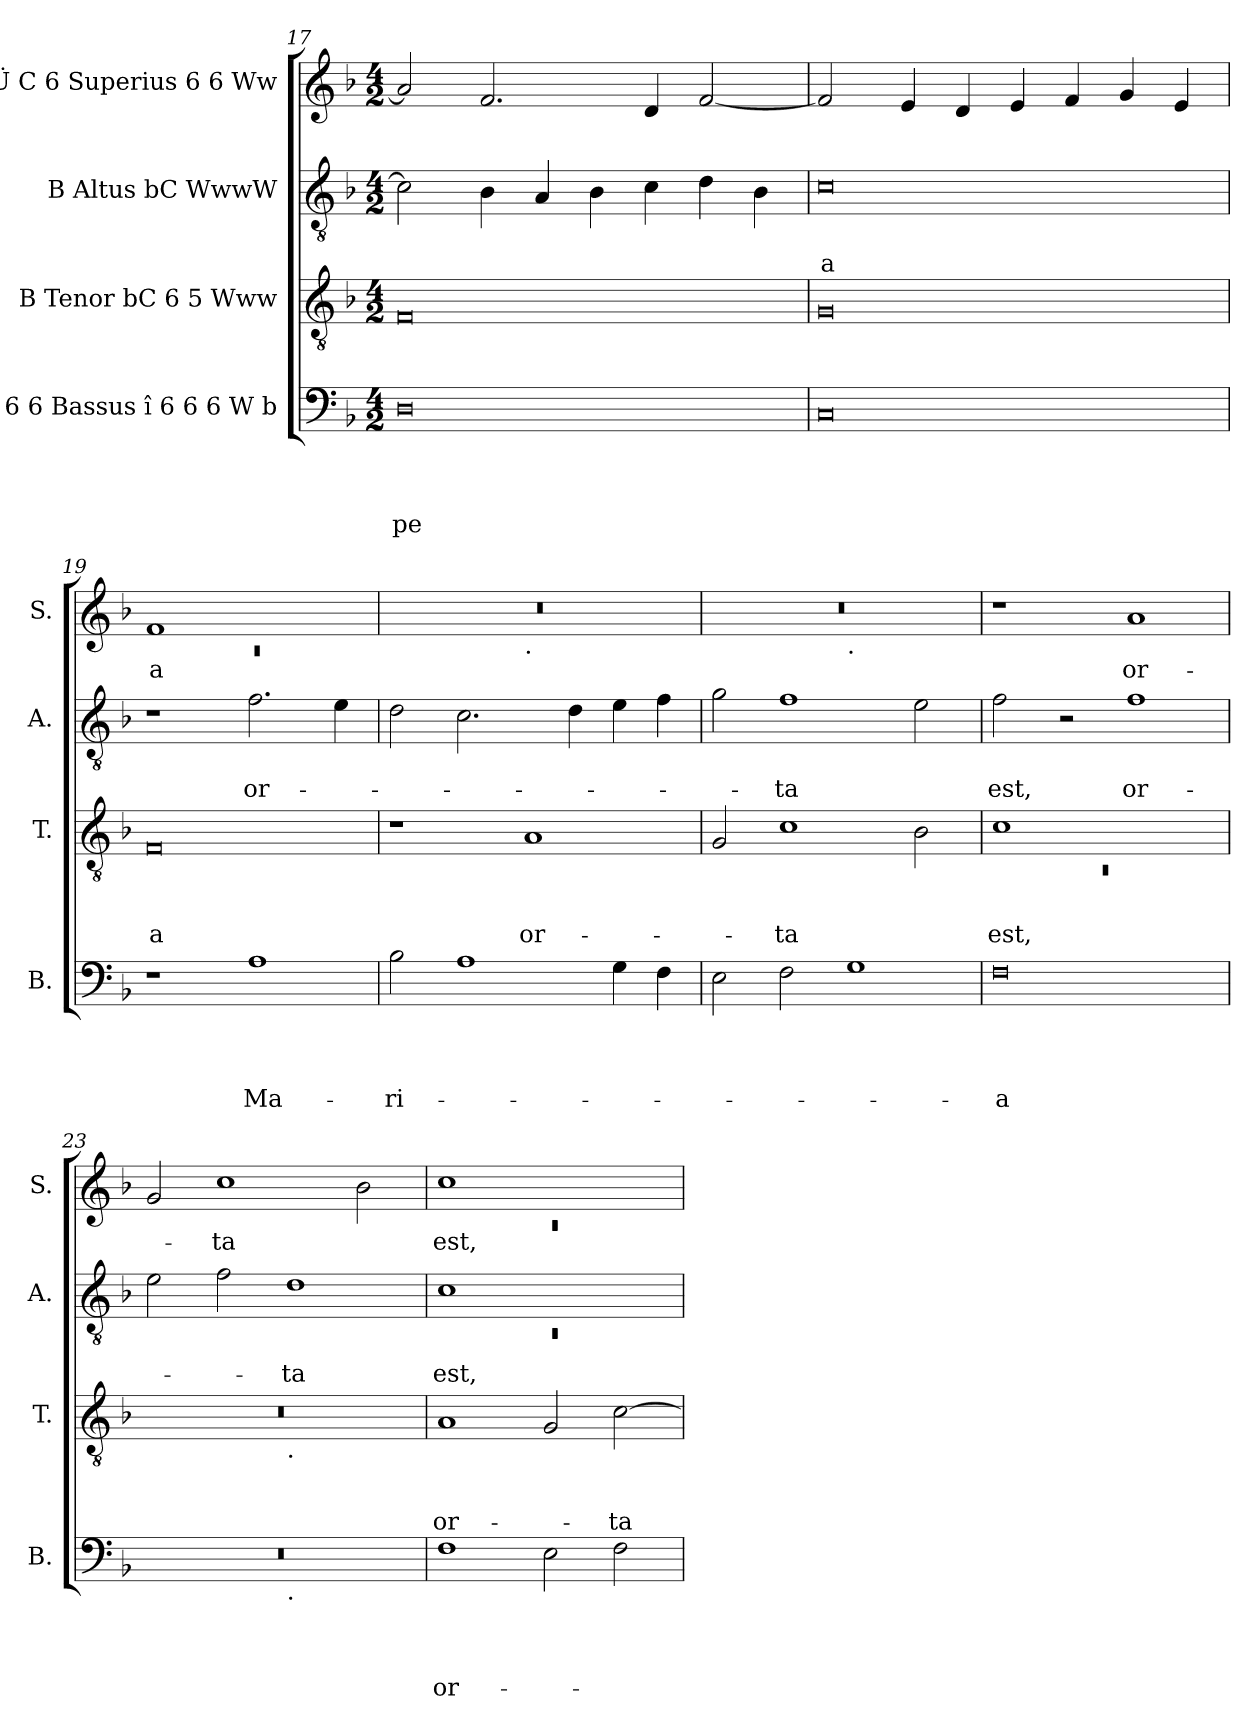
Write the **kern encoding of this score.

**kern	**text	**text	**text	**text	**kern	**text	**text	**text	**kern	**text	**text	**kern	**text
*part4	*part4	*part4	*part4	*part4	*part3	*part3	*part3	*part3	*part2	*part2	*part2	*part1	*part1
*staff4	*staff4	*staff4	*staff4	*staff4	*staff3	*staff3	*staff3	*staff3	*staff2	*staff2	*staff2	*staff1	*staff1
*I"C 6 6 Bassus î 6 6 6 W b	*	*	*	*	*I"B Tenor bC 6 5 Www	*	*	*	*I"B Altus bC WwwW	*	*	*I"b Ü C 6 Superius 6 6 Ww	*
*I'B.	*	*	*	*	*I'T.	*	*	*	*I'A.	*	*	*I'S.	*
*clefF4	*	*	*	*	*clefGv2	*	*	*	*clefGv2	*	*	*clefG2	*
*k[b-]	*	*	*	*	*k[b-]	*	*	*	*k[b-]	*	*	*k[b-]	*
*F:	*	*	*	*	*F:	*	*	*	*F:	*	*	*F:	*
*M4/2	*	*	*	*	*M4/2	*	*	*	*M4/2	*	*	*M4/2	*
=17	=17	=17	=17	=17	=17	=17	=17	=17	=17	=17	=17	=17	=17
!	!	!	!	!LO:LY:b	!	!	!	!	!	!	!	!	!
0D	.	.	.	-pe	0F	.	.	.	2c\]	.	.	2a/]	.
.	.	.	.	.	.	.	.	.	4B-\	.	.	2.f/	.
.	.	.	.	.	.	.	.	.	4A/	.	.	.	.
.	.	.	.	.	.	.	.	.	4B-\	.	.	.	.
.	.	.	.	.	.	.	.	.	4c\	.	.	4d/	.
.	.	.	.	.	.	.	.	.	4d\	.	.	[<2f/	.
.	.	.	.	.	.	.	.	.	4B-\	.	.	.	.
=18	=18	=18	=18	=18	=18	=18	=18	=18	=18	=18	=18	=18	=18
!	!	!	!	!	!	!	!	!	!	!	!LO:LY:b:rj	!	!
0C	.	.	.	.	0G	.	.	.	0c	.	-a	2f/]	.
.	.	.	.	.	.	.	.	.	.	.	.	4e/	.
.	.	.	.	.	.	.	.	.	.	.	.	4d/	.
.	.	.	.	.	.	.	.	.	.	.	.	4e/	.
.	.	.	.	.	.	.	.	.	.	.	.	4f/	.
.	.	.	.	.	.	.	.	.	.	.	.	4g/	.
.	.	.	.	.	.	.	.	.	.	.	.	4e/	.
!!LO:LB:g=z
=19	=19	=19	=19	=19	=19	=19	=19	=19	=19	=19	=19	=19	=19
*	*	*	*	*	*	*	*	*	*	*	*	*^	*
!	!	!	!	!	!	!	!	!LO:LY:b:rj	!	!	!	!	!LO:N:vis=1	!LO:LY:b:rj
1r	.	.	.	.	0F	.	.	-a	1r	.	.	1f	0rc	-a
!	!	!	!	!LO:LY:b	!	!	!	!	!	!	!LO:LY:b	!	!	!
1A	.	.	.	Ma-	.	.	.	.	2.f\	.	or-	1ryy	.	.
.	.	.	.	.	.	.	.	.	4e\	.	.	.	.	.
=20	=20	=20	=20	=20	=20	=20	=20	=20	=20	=20	=20	=20	=20	=20
!	!	!	!	!LO:LY:b	!	!	!	!	!	!	!	!	!	!
2B-\	.	.	.	-ri-	1r	.	.	.	2d\	.	.	0r	1ryy	.
1A	.	.	.	.	.	.	.	.	2.c\	.	.	.	.	.
!	!	!	!	!	!	!	!	!	!	!	!	!	!LO:TX:b:t=.	!
!	!	!	!	!	!	!	!	!LO:LY:b	!	!	!	!	!	!
.	.	.	.	.	1A	.	.	or-	.	.	.	.	1ryy	.
.	.	.	.	.	.	.	.	.	4d\	.	.	.	.	.
4G\	.	.	.	.	.	.	.	.	4e\	.	.	.	.	.
4F\	.	.	.	.	.	.	.	.	4f\	.	.	.	.	.
=21	=21	=21	=21	=21	=21	=21	=21	=21	=21	=21	=21	=21	=21	=21
2E\	.	.	.	.	2G/	.	.	.	2g\	.	.	0r	1ryy	.
!	!	!	!	!	!	!	!	!LO:LY:b	!	!	!LO:LY:b	!	!	!
2F\	.	.	.	.	1c	.	.	-ta	1f	.	-ta	.	.	.
!	!	!	!	!	!	!	!	!	!	!	!	!	!LO:TX:b:t=.	!
1G	.	.	.	.	.	.	.	.	.	.	.	.	1ryy	.
.	.	.	.	.	2B-\	.	.	.	2e\	.	.	.	.	.
=22	=22	=22	=22	=22	=22	=22	=22	=22	=22	=22	=22	=22	=22	=22
*	*	*	*	*	*^	*	*	*	*	*	*	*	*	*
!	!	!	!	!LO:LY:b:rj	!	!LO:N:vis=1	!	!	!LO:LY:b	!	!	!LO:LY:b	!	!	!
*	*	*	*	*	*	*	*	*	*	*	*	*	*v	*v	*
0F	.	.	.	-a	1c	0rC	.	.	est,	2f\	.	est,	1r	.
.	.	.	.	.	.	.	.	.	.	2r	.	.	.	.
!	!	!	!	!	!	!	!	!	!	!	!	!LO:LY:b	!	!LO:LY:b
.	.	.	.	.	1ryy	.	.	.	.	1f	.	or-	1a	or-
=23	=23	=23	=23	=23	=23	=23	=23	=23	=23	=23	=23	=23	=23	=23
*^	*	*	*	*	*	*	*	*	*	*	*	*	*	*
0r	1ryy	.	.	.	.	0r	1ryy	.	.	.	2e\	.	.	2g/	.
!	!	!	!	!	!	!	!	!	!	!	!	!	!	!	!LO:LY:b
.	.	.	.	.	.	.	.	.	.	.	2f\	.	.	1cc	-ta
!	!	!	!	!	!	!	!LO:TX:b:t=.	!	!	!	!	!	!	!	!
!	!LO:TX:b:t=.	!	!	!	!	!	!	!	!	!	!	!	!	!	!
!	!	!	!	!	!	!	!	!	!	!	!	!	!LO:LY:b	!	!
.	1ryy	.	.	.	.	.	1ryy	.	.	.	1d	.	-ta	.	.
.	.	.	.	.	.	.	.	.	.	.	.	.	.	2b-\	.
=24	=24	=24	=24	=24	=24	=24	=24	=24	=24	=24	=24	=24	=24	=24	=24
*	*	*	*	*	*	*	*	*	*	*	*^	*	*	*^	*
!	!	!	!	!	!LO:LY:b	!	!	!	!	!LO:LY:b	!	!LO:N:vis=1	!	!LO:LY:b	!	!LO:N:vis=1	!LO:LY:b
*v	*v	*	*	*	*	*	*	*	*	*	*	*	*	*	*	*	*
*	*	*	*	*	*v	*v	*	*	*	*	*	*	*	*	*	*
1F	.	.	.	or-	1A	.	.	or-	1c	0rC	.	est,	1cc	0rc	est,
2E\	.	.	.	.	2G/	.	.	.	1ryy	.	.	.	1ryy	.	.
!	!	!	!	!	!	!	!	!LO:LY:b	!	!	!	!	!	!	!
2F\	.	.	.	.	[>2c\	.	.	-ta	.	.	.	.	.	.	.
*	*	*	*	*	*	*	*	*	*v	*v	*	*	*	*	*
*	*	*	*	*	*	*	*	*	*	*	*	*v	*v	*
=	=	=	=	=	=	=	=	=	=	=	=	=	=
*-	*-	*-	*-	*-	*-	*-	*-	*-	*-	*-	*-	*-	*-
